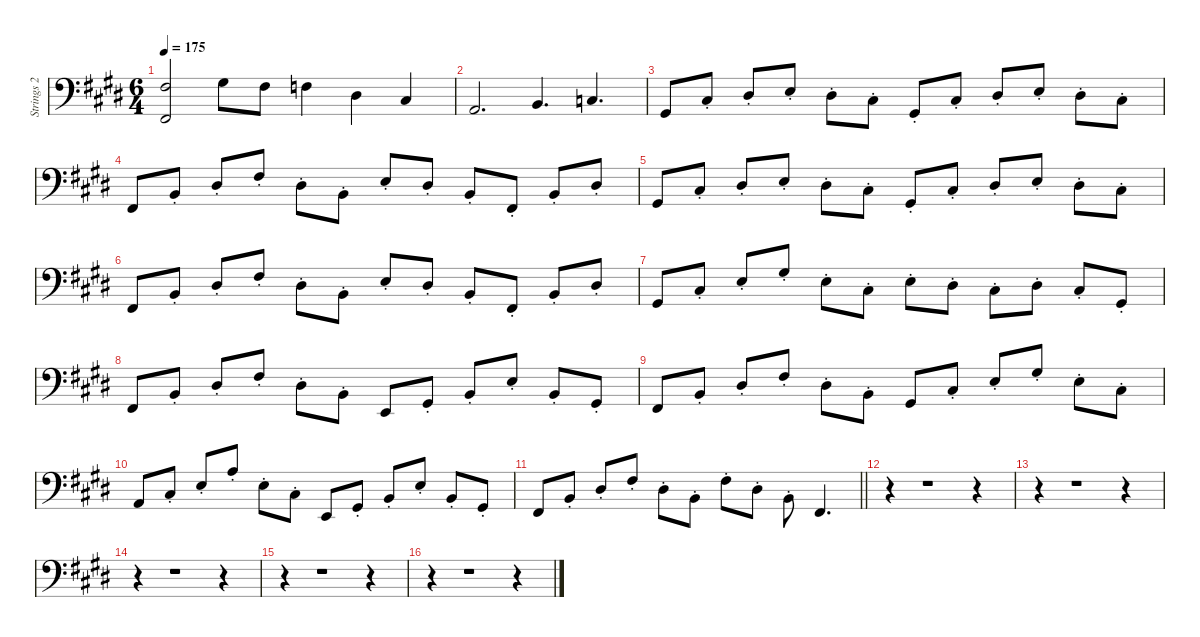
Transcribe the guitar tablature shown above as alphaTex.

\defaultSystemsLayout 4
\hideDynamics
\bracketExtendMode nobrackets
\firstSystemTrackNameMode fullname
\otherSystemsTrackNameMode fullname
\otherSystemsTrackNameOrientation horizontal
\track ("Strings 2" "vln.") {mute instrument stringensemble1}
\staff {score}
\tuning (E4 B3 G3 D3 A2 C2)
\ts (6 4)
\tempo 175
\clef f4
\ks e
(4.4{acc #} 6.6{acc #}).2{dy f beam Up} 6.4{acc #}.8{beam Down} 4.4{acc #}.8{beam Down} 3.4{acc forcenatural}.4{beam Down} 6.5{acc #}.4{beam Down} 4.5{acc #}.4{beam Up} |
0.5{acc forcenatural}.2{d beam Up} 11.6{acc forcenatural}.4{d beam Up} 12.6{acc forcenatural}.4{d beam Up} |
8.6{acc #}.8{beam Up} 13.6{st acc #}.8{beam Up} 6.5{st acc #}.8{beam Up} 7.5{st acc forcenatural}.8{beam Down} 6.5{st acc #}.8{beam Down} 4.5{st acc #}.8{beam Down} 8.6{st acc #}.8{beam Up} 4.5{st acc #}.8{beam Up} 6.5{st acc #}.8{beam Up} 7.5{st acc forcenatural}.8{beam Down} 6.5{st acc #}.8{beam Down} 4.5{st acc #}.8{beam Down} |
6.6{acc #}.8{beam Up} 2.5{st acc forcenatural}.8{beam Up} 6.5{st acc #}.8{beam Up} 4.4{st acc #}.8{beam Down} 6.5{st acc #}.8{beam Down} 2.5{st acc forcenatural}.8{beam Down} 2.4{st acc forcenatural}.8{beam Up} 1.4{st acc #}.8{beam Up} 2.5{st acc forcenatural}.8{beam Up} 6.6{st acc #}.8{beam Up} 2.5{st acc forcenatural}.8{beam Up} 1.4{st acc #}.8{beam Up} |
8.6{acc #}.8{beam Up} 4.5{st acc #}.8{beam Up} 6.5{st acc #}.8{beam Up} 2.4{st acc forcenatural}.8{beam Down} 1.4{st acc #}.8{beam Down} 4.5{st acc #}.8{beam Down} 8.6{st acc #}.8{beam Up} 4.5{st acc #}.8{beam Up} 6.5{st acc #}.8{beam Up} 7.5{st acc forcenatural}.8{beam Down} 6.5{st acc #}.8{beam Down} 4.5{st acc #}.8{beam Down} |
6.6{acc #}.8{beam Up} 2.5{st acc forcenatural}.8{beam Up} 6.5{st acc #}.8{beam Up} 4.4{st acc #}.8{beam Down} 6.5{st acc #}.8{beam Down} 2.5{st acc forcenatural}.8{beam Down} 2.4{st acc forcenatural}.8{beam Up} 1.4{st acc #}.8{beam Up} 2.5{st acc forcenatural}.8{beam Up} 6.6{st acc #}.8{beam Up} 2.5{st acc forcenatural}.8{beam Up} 1.4{st acc #}.8{beam Up} |
8.6{acc #}.8{beam Up} 4.5{st acc #}.8{beam Up} 7.5{st acc forcenatural}.8{beam Up} 6.4{st acc #}.8{beam Down} 7.5{st acc forcenatural}.8{beam Down} 4.5{st acc #}.8{beam Down} 2.4{st acc forcenatural}.8{beam Down} 1.4{st acc #}.8{beam Down} 4.5{st acc #}.8{beam Down} 1.4{st acc #}.8{beam Up} 4.5{st acc #}.8{beam Up} 8.6{st acc #}.8{beam Up} |
6.6{acc #}.8{beam Up} 2.5{st acc forcenatural}.8{beam Up} 6.5{st acc #}.8{beam Up} 4.4{st acc #}.8{beam Down} 6.5{st acc #}.8{beam Down} 2.5{st acc forcenatural}.8{beam Down} 4.6{acc forcenatural}.8{beam Up} 8.6{st acc #}.8{beam Up} 2.5{st acc forcenatural}.8{beam Up} 2.4{st acc forcenatural}.8{beam Up} 2.5{st acc forcenatural}.8{beam Up} 8.6{st acc #}.8{beam Up} |
6.6{acc #}.8{beam Up} 2.5{st acc forcenatural}.8{beam Up} 6.5{st acc #}.8{beam Up} 4.4{st acc #}.8{beam Down} 6.5{st acc #}.8{beam Down} 2.5{st acc forcenatural}.8{beam Down} 8.6{acc #}.8{beam Up} 4.5{st acc #}.8{beam Up} 7.5{st acc forcenatural}.8{beam Up} 6.4{st acc #}.8{beam Down} 7.5{st acc forcenatural}.8{beam Down} 4.5{st acc #}.8{beam Down} |
0.5{acc forcenatural}.8{beam Up} 4.5{st acc #}.8{beam Up} 2.4{st acc forcenatural}.8{beam Up} 2.3{st acc forcenatural}.8{beam Down} 2.4{st acc forcenatural}.8{beam Down} 4.5{st acc #}.8{beam Down} 4.6{acc forcenatural}.8{beam Up} 8.6{st acc #}.8{beam Up} 2.5{st acc forcenatural}.8{beam Up} 2.4{st acc forcenatural}.8{beam Up} 2.5{st acc forcenatural}.8{beam Up} 8.6{st acc #}.8{beam Up} |
\barLineRight lightlight
6.6{acc #}.8{beam Up} 2.5{st acc forcenatural}.8{beam Up} 6.5{st acc #}.8{beam Up} 4.4{st acc #}.8{beam Down} 6.5{st acc #}.8{beam Down} 2.5{st acc forcenatural}.8{beam Down} 4.4{st acc #}.8{beam Down} 1.4{st acc #}.8{beam Down} 2.5{st acc forcenatural}.8{beam Down} 6.6{acc #}.4{d beam Up} |
r.4{beam Down} r.1{beam Down} r.4{beam Down} |
r.4{beam Down} r.1{beam Down} r.4{beam Down} |
r.4{beam Down} r.1{beam Down} r.4{beam Down} |
r.4{beam Down} r.1{beam Down} r.4{beam Down} |
r.4{beam Down} r.1{beam Down} r.4{beam Down}
